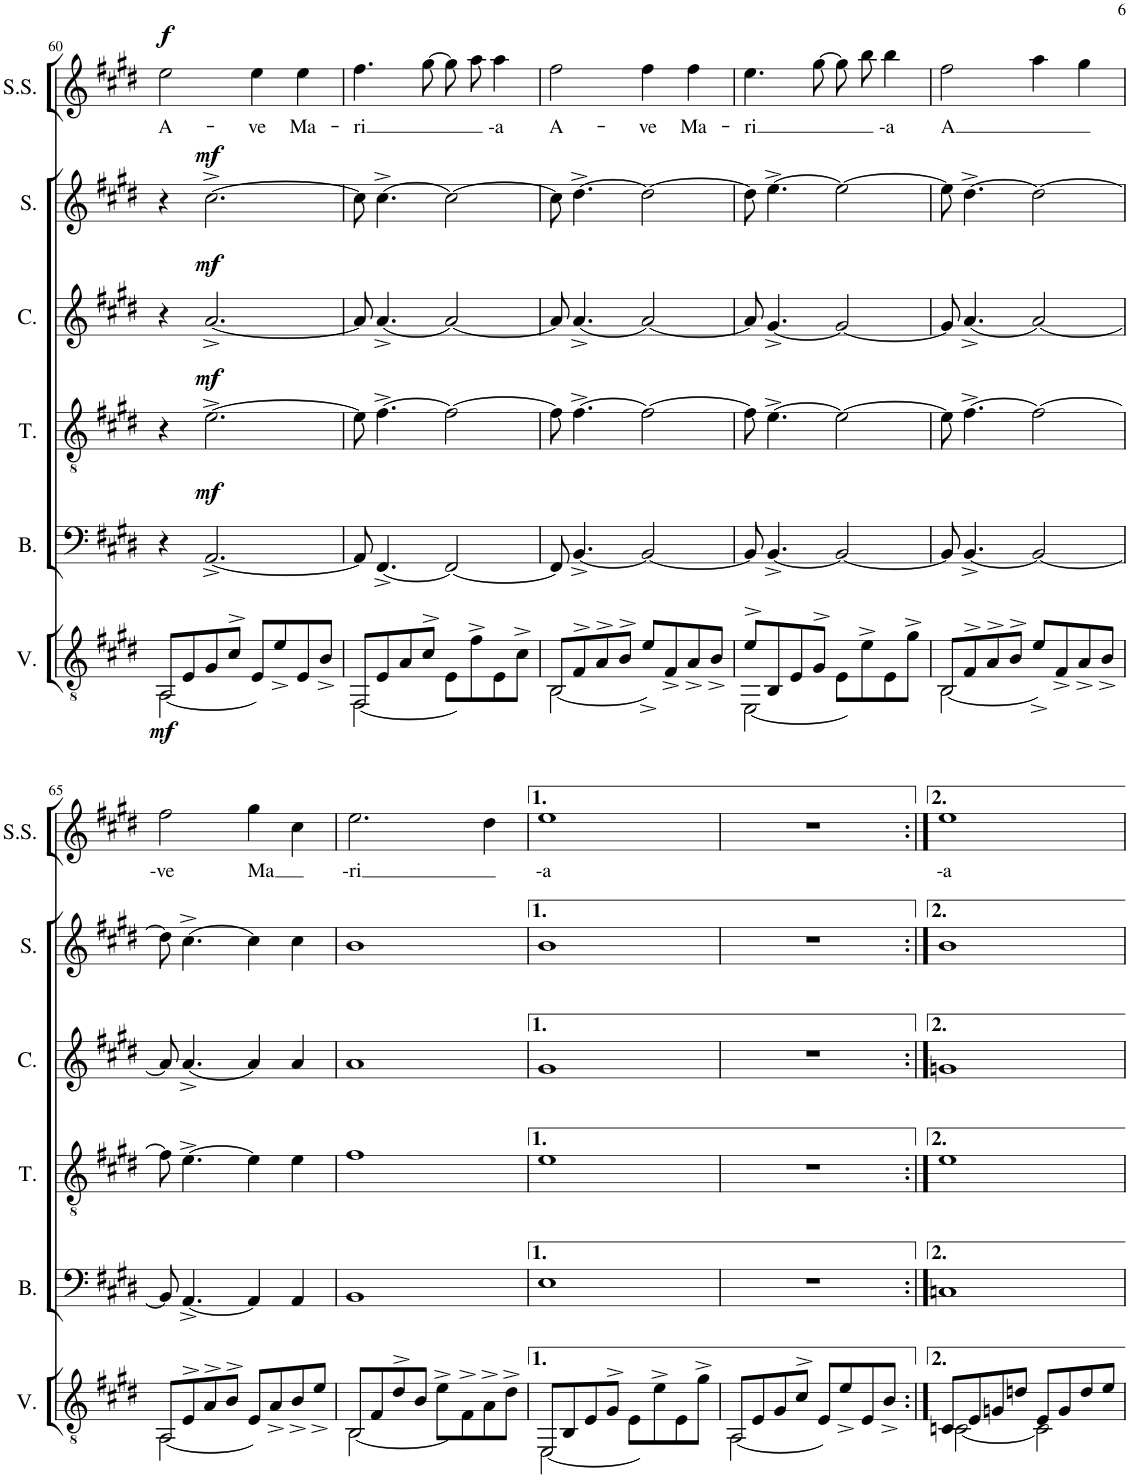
**kern	**dynam	**kern	**dynam	**kern	**dynam	**kern	**dynam	**kern	**dynam	**kern	**dynam	**kern	**text	**dynam
*part7	*part7	*part6	*part6	*part5	*part5	*part4	*part4	*part3	*part3	*part2	*part2	*part1	*part1	*part1
*staff7	*staff7	*staff6	*staff6	*staff5	*staff5	*staff4	*staff4	*staff3	*staff3	*staff2	*staff2	*staff1	*staff1	*staff1
*I"Violão	*	*I"Violão	*	*I"Baixos	*	*I"Tenores	*	*I"Contraltos	*	*I"Sopranos	*	*I"Soprano Solo	*	*
*I'Viol.	*	*I'V.	*	*I'B.	*	*I'T.	*	*I'C.	*	*I'S.	*	*I'S.S.	*	*
!!LO:PB:g=z
*clefGv2	*	*clefGv2	*	*clefF4	*	*clefGv2	*	*clefG2	*	*clefG2	*	*clefG2	*	*
*	*	*	*	*	*	*	*	*	*	*	*	*Trd1c2	*	*
*k[f#c#g#d#]	*	*k[f#c#g#d#]	*	*k[f#c#g#d#]	*	*k[f#c#g#d#]	*	*k[f#c#g#d#]	*	*k[f#c#g#d#]	*	*k[f#c#g#d#]	*	*
*M4/4	*	*M4/4	*	*M4/4	*	*M4/4	*	*M4/4	*	*M4/4	*	*M4/4	*	*
=60	=60	=60	=60	=60	=60	=60	=60	=60	=60	=60	=60	=60	=60	=60
*	*	*^	*	*	*	*	*	*	*	*	*	*	*	*
!	!LO:DY:b	!	!	!LO:DY:b	!	!	!	!	!	!	!	!	!	!LO:LY:b	!LO:DY:a
1AA^	mf	8AA/L	[2AA\	mf	4r	.	4r	.	4r	.	4r	.	2ee\	A-	f
.	.	8E/	.	.	.	.	.	.	.	.	.	.	.	.	.
!	!	!	!	!	!	!LO:DY:a	!	!LO:DY:a	!	!LO:DY:a	!	!LO:DY:a	!	!	!
.	.	8G#/	.	.	[2.AA^/	mf	[2.e^\	mf	[2.a^/	mf	[2.cc#^\	mf	.	.	.
.	.	8c#^/J	.	.	.	.	.	.	.	.	.	.	.	.	.
!	!	!	!	!	!	!	!	!	!	!	!	!	!	!LO:LY:b	!
.	.	8E/L	2AA]	.	.	.	.	.	.	.	.	.	4ee\	-ve	.
.	.	8e^/	.	.	.	.	.	.	.	.	.	.	.	.	.
!	!	!	!	!	!	!	!	!	!	!	!	!	!	!LO:LY:b	!
.	.	8E/	.	.	.	.	.	.	.	.	.	.	4ee\	Ma-	.
.	.	8B^/J	.	.	.	.	.	.	.	.	.	.	.	.	.
=61	=61	=61	=61	=61	=61	=61	=61	=61	=61	=61	=61	=61	=61	=61	=61
!	!	!	!	!	!	!	!	!	!	!	!	!	!	!LO:LY:b	!
1FF#^	.	8FF#/L	[2FF#\	.	8AA/]	.	8e\]	.	8a/]	.	8cc#\]	.	4.ff#\	-ri	.
.	.	8E/	.	.	[4.FF#^/	.	[4.f#^\	.	[4.a^/	.	[4.cc#^\	.	.	.	.
.	.	8A/	.	.	.	.	.	.	.	.	.	.	.	.	.
.	.	8c#^/J	.	.	.	.	.	.	.	.	.	.	[8gg#\	.	.
.	.	8E\L	2FF#]	.	2FF#/_	.	2f#\_	.	2a/_	.	2cc#\_	.	8gg#\L]	.	.
.	.	8f#^\	.	.	.	.	.	.	.	.	.	.	8aa\J	.	.
!	!	!	!	!	!	!	!	!	!	!	!	!	!	!LO:LY:b	!
.	.	8E\	.	.	.	.	.	.	.	.	.	.	4aa\	-a	.
.	.	8c#^\J	.	.	.	.	.	.	.	.	.	.	.	.	.
=62	=62	=62	=62	=62	=62	=62	=62	=62	=62	=62	=62	=62	=62	=62	=62
!	!	!	!	!	!	!	!	!	!	!	!	!	!	!LO:LY:b	!
1BB^	.	8BB/L	[2BB\	.	8FF#/]	.	8f#\]	.	8a/]	.	8cc#\]	.	2ff#\	A-	.
.	.	8F#^/	.	.	[4.BB^/	.	[4.f#^\	.	[4.a^/	.	[4.dd#^\	.	.	.	.
.	.	8A^/	.	.	.	.	.	.	.	.	.	.	.	.	.
.	.	8B^/J	.	.	.	.	.	.	.	.	.	.	.	.	.
!	!	!	!	!	!	!	!	!	!	!	!	!	!	!LO:LY:b	!
.	.	8e^/L	2BB]	.	2BB/_	.	2f#\_	.	2a/_	.	2dd#\_	.	4ff#\	-ve	.
.	.	8F#^/	.	.	.	.	.	.	.	.	.	.	.	.	.
!	!	!	!	!	!	!	!	!	!	!	!	!	!	!LO:LY:b	!
.	.	8A^/	.	.	.	.	.	.	.	.	.	.	4ff#\	Ma-	.
.	.	8B^/J	.	.	.	.	.	.	.	.	.	.	.	.	.
=63	=63	=63	=63	=63	=63	=63	=63	=63	=63	=63	=63	=63	=63	=63	=63
!	!	!	!	!	!	!	!	!	!	!	!	!	!	!LO:LY:b	!
1EE^	.	8e^/L	[2EE\	.	8BB/]	.	8f#\]	.	8a/]	.	8dd#\]	.	4.ee\	-ri	.
.	.	8BB/	.	.	[4.BB^/	.	[4.e^\	.	[4.g#^/	.	[4.ee^\	.	.	.	.
.	.	8E/	.	.	.	.	.	.	.	.	.	.	.	.	.
.	.	8G#^/J	.	.	.	.	.	.	.	.	.	.	[8gg#\	.	.
.	.	8E\L	2EE]	.	2BB/_	.	2e\_	.	2g#/_	.	2ee\_	.	8gg#\L]	.	.
.	.	8e^\	.	.	.	.	.	.	.	.	.	.	8bb\J	.	.
!	!	!	!	!	!	!	!	!	!	!	!	!	!	!LO:LY:b	!
.	.	8E\	.	.	.	.	.	.	.	.	.	.	4bb\	-a	.
.	.	8g#^\J	.	.	.	.	.	.	.	.	.	.	.	.	.
=64	=64	=64	=64	=64	=64	=64	=64	=64	=64	=64	=64	=64	=64	=64	=64
!	!	!	!	!	!	!	!	!	!	!	!	!	!	!LO:LY:b	!
1BB^	.	8BB/L	[2BB\	.	8BB/]	.	8e\]	.	8g#/]	.	8ee\]	.	2ff#\	A	.
.	.	8F#^/	.	.	[4.BB^/	.	[4.f#^\	.	[4.a^/	.	[4.dd#^\	.	.	.	.
.	.	8A^/	.	.	.	.	.	.	.	.	.	.	.	.	.
.	.	8B^/J	.	.	.	.	.	.	.	.	.	.	.	.	.
.	.	8e^/L	2BB]	.	2BB/_	.	2f#\_	.	2a/_	.	2dd#\_	.	4aa\	.	.
.	.	8F#^/	.	.	.	.	.	.	.	.	.	.	.	.	.
.	.	8A^/	.	.	.	.	.	.	.	.	.	.	4gg#\	.	.
.	.	8B^/J	.	.	.	.	.	.	.	.	.	.	.	.	.
!!LO:LB:g=z
=65	=65	=65	=65	=65	=65	=65	=65	=65	=65	=65	=65	=65	=65	=65	=65
!	!	!	!	!	!	!	!	!	!	!	!	!	!	!LO:LY:b	!
1AA^	.	8AA/L	[2AA\	.	8BB/]	.	8f#\]	.	8a/]	.	8dd#\]	.	2ff#\	-ve	.
.	.	8E^/	.	.	[4.AA^/	.	[4.e^\	.	[4.a^/	.	[4.cc#^\	.	.	.	.
.	.	8A^/	.	.	.	.	.	.	.	.	.	.	.	.	.
.	.	8B^/J	.	.	.	.	.	.	.	.	.	.	.	.	.
!	!	!	!	!	!	!	!	!	!	!	!	!	!	!LO:LY:b	!
.	.	8E/L	2AA]	.	4AA/]	.	4e\]	.	4a/]	.	4cc#\]	.	4gg#\	Ma	.
.	.	8A^/	.	.	.	.	.	.	.	.	.	.	.	.	.
.	.	8B^/	.	.	4AA/	.	4e\	.	4a/	.	4cc#\	.	4cc#\	.	.
.	.	8e^/J	.	.	.	.	.	.	.	.	.	.	.	.	.
=66	=66	=66	=66	=66	=66	=66	=66	=66	=66	=66	=66	=66	=66	=66	=66
!	!	!	!	!	!	!	!	!	!	!	!	!	!	!LO:LY:b	!
1BB^	.	8BB/L	[2BB\	.	1BB	.	1f#	.	1a	.	1b	.	2.ee\	-ri	.
.	.	8F#/	.	.	.	.	.	.	.	.	.	.	.	.	.
.	.	8d#^/	.	.	.	.	.	.	.	.	.	.	.	.	.
.	.	8B/J	.	.	.	.	.	.	.	.	.	.	.	.	.
.	.	8e^\L	2BB]	.	.	.	.	.	.	.	.	.	.	.	.
.	.	8F#^\	.	.	.	.	.	.	.	.	.	.	.	.	.
.	.	8A^\	.	.	.	.	.	.	.	.	.	.	4dd#\	.	.
.	.	8d#^\J	.	.	.	.	.	.	.	.	.	.	.	.	.
=67	=67	=67	=67	=67	=67	=67	=67	=67	=67	=67	=67	=67	=67	=67	=67
!	!	!	!	!	!	!	!	!	!	!	!	!	!	!LO:LY:b	!
1EE^	.	8EE/L	[2EE\	.	1E	.	1e	.	1g#	.	1b	.	1ee	-a	.
.	.	8BB/	.	.	.	.	.	.	.	.	.	.	.	.	.
.	.	8E/	.	.	.	.	.	.	.	.	.	.	.	.	.
.	.	8G#^/J	.	.	.	.	.	.	.	.	.	.	.	.	.
.	.	8E\L	2EE]	.	.	.	.	.	.	.	.	.	.	.	.
.	.	8e^\	.	.	.	.	.	.	.	.	.	.	.	.	.
.	.	8E\	.	.	.	.	.	.	.	.	.	.	.	.	.
.	.	8g#^\J	.	.	.	.	.	.	.	.	.	.	.	.	.
=68	=68	=68	=68	=68	=68	=68	=68	=68	=68	=68	=68	=68	=68	=68	=68
1AA^	.	8AA/L	[2AA\	.	1r	.	1r	.	1r	.	1r	.	1r	.	.
.	.	8E/	.	.	.	.	.	.	.	.	.	.	.	.	.
.	.	8G#/	.	.	.	.	.	.	.	.	.	.	.	.	.
.	.	8c#^/J	.	.	.	.	.	.	.	.	.	.	.	.	.
.	.	8E/L	2AA]	.	.	.	.	.	.	.	.	.	.	.	.
.	.	8e^/	.	.	.	.	.	.	.	.	.	.	.	.	.
.	.	8E/	.	.	.	.	.	.	.	.	.	.	.	.	.
.	.	8B^/J	.	.	.	.	.	.	.	.	.	.	.	.	.
=69:|!	=69:|!	=69:|!	=69:|!	=69:|!	=69:|!	=69:|!	=69:|!	=69:|!	=69:|!	=69:|!	=69:|!	=69:|!	=69:|!	=69:|!	=69:|!
!	!	!	!	!	!	!	!	!	!	!	!	!	!	!LO:LY:b	!
1Cn^	.	8Cn/L	[2C\	.	1Cn	.	1e	.	1gn	.	1b	.	1ee	-a	.
.	.	8E/	.	.	.	.	.	.	.	.	.	.	.	.	.
.	.	8Gn/	.	.	.	.	.	.	.	.	.	.	.	.	.
.	.	8dn/J	.	.	.	.	.	.	.	.	.	.	.	.	.
.	.	8E/L	2C\]	.	.	.	.	.	.	.	.	.	.	.	.
.	.	8G/	.	.	.	.	.	.	.	.	.	.	.	.	.
.	.	8d/	.	.	.	.	.	.	.	.	.	.	.	.	.
.	.	8e/J	.	.	.	.	.	.	.	.	.	.	.	.	.
*	*	*v	*v	*	*	*	*	*	*	*	*	*	*	*	*
=	=	=	=	=	=	=	=	=	=	=	=	=	=	=
*-	*-	*-	*-	*-	*-	*-	*-	*-	*-	*-	*-	*-	*-	*-
